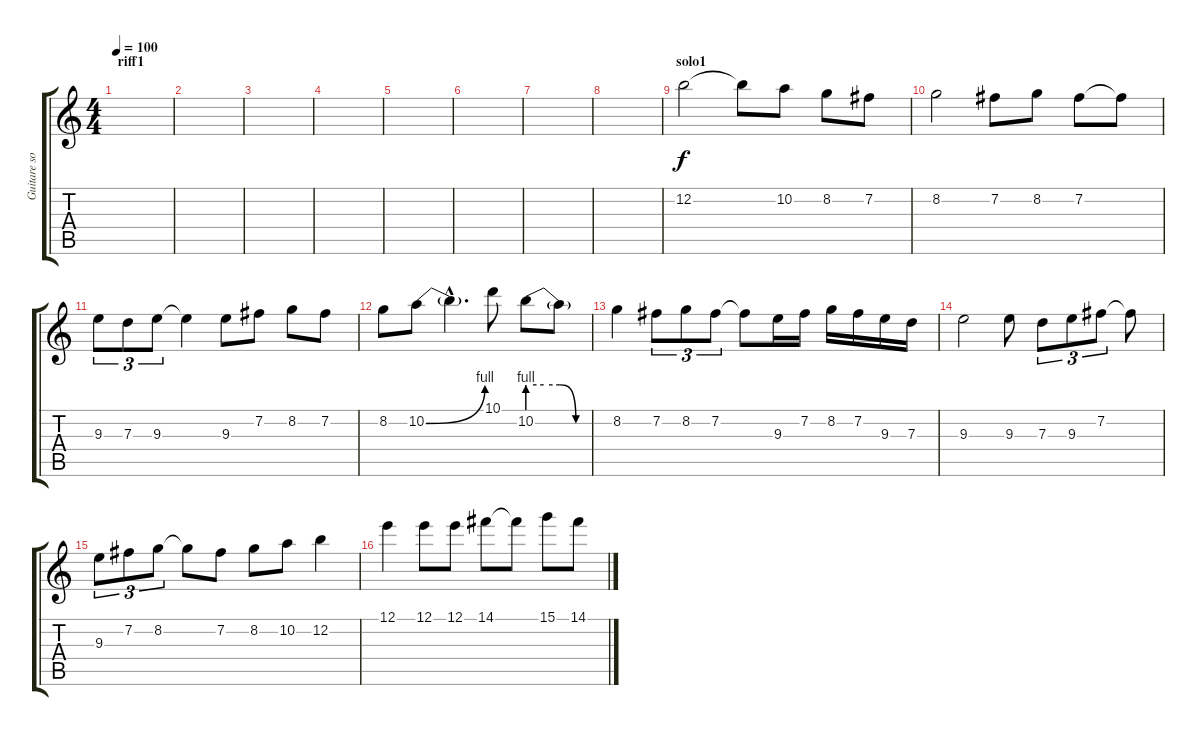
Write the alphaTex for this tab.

\track ("Guitare solo1" "Guitare so") {instrument acousticguitarnylon}
\staff {score tabs}
\tuning (E4 B3 G3 D3 A2 E2) {hide}
\ts (4 4)
\section ("" "riff1")
\tempo 100
\clef g2
\ks c
|
|
|
|
|
|
|
|
\section ("" "solo1")
12.2.2 12.2{t}.8 10.2.8 8.2.8 7.2.8 |
8.2.2 7.2.8 8.2.8 7.2.8 7.2{t}.8 |
9.3.8{tu (3 2)} 7.3.8{tu (3 2)} 9.3.8{tu (3 2)} 9.3{t}.4 9.3.8 7.2.8 8.2.8 7.2.8 |
8.2.8 10.2{be (bend 0 0 60 4)}.8 10.2{hac t}.4{d} 10.1.8 10.2{be (custom 0 4 15 4 30 4 45 0 60 0)}.8 10.2{t}.8 |
8.2.4 7.2.8{tu (3 2)} 8.2.8{tu (3 2)} 7.2.8{tu (3 2)} 7.2{t}.8 9.3.16 7.2.16 8.2.16 7.2.16 9.3.16 7.3.16 |
9.3.2 9.3.8 7.3.8{tu (3 2)} 9.3.8{tu (3 2)} 7.2.8{tu (3 2)} 7.2{t}.8 |
9.3.8{tu (3 2)} 7.2.8{tu (3 2)} 8.2.8{tu (3 2)} 8.2{t}.8 7.2.8 8.2.8 10.2.8 12.2.4 |
12.1.4 12.1.8 12.1.8 14.1.8 14.1{t}.8 15.1.8 14.1.8
